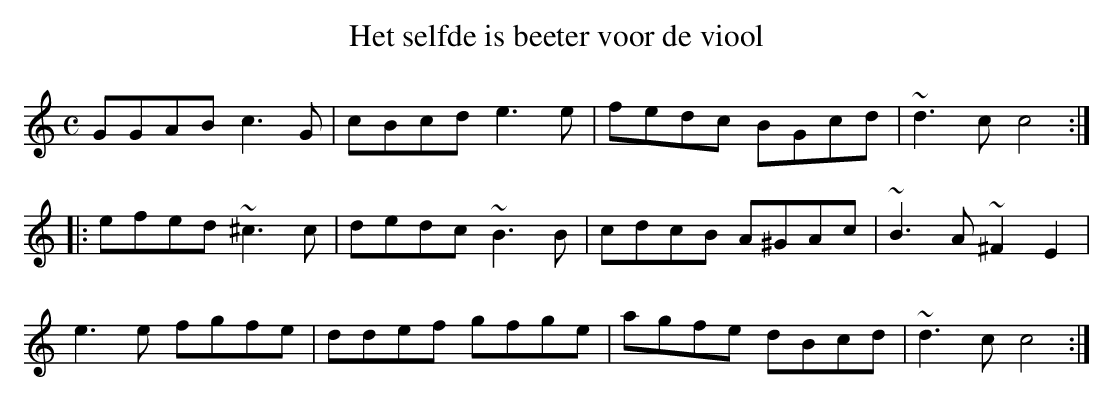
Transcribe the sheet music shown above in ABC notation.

X:1
T:Het selfde is beeter voor de viool
M:C
K:Cmaj
GGABc3G|cBcde3e|fedc BGcd|~d3cc4:|
|:efed~^c3c|dedc~B3B|cdcB A^GAc|~B3A~^F2E2|
e3e fgfe|ddef gfge|agfe dBcd|~d3cc4:|
